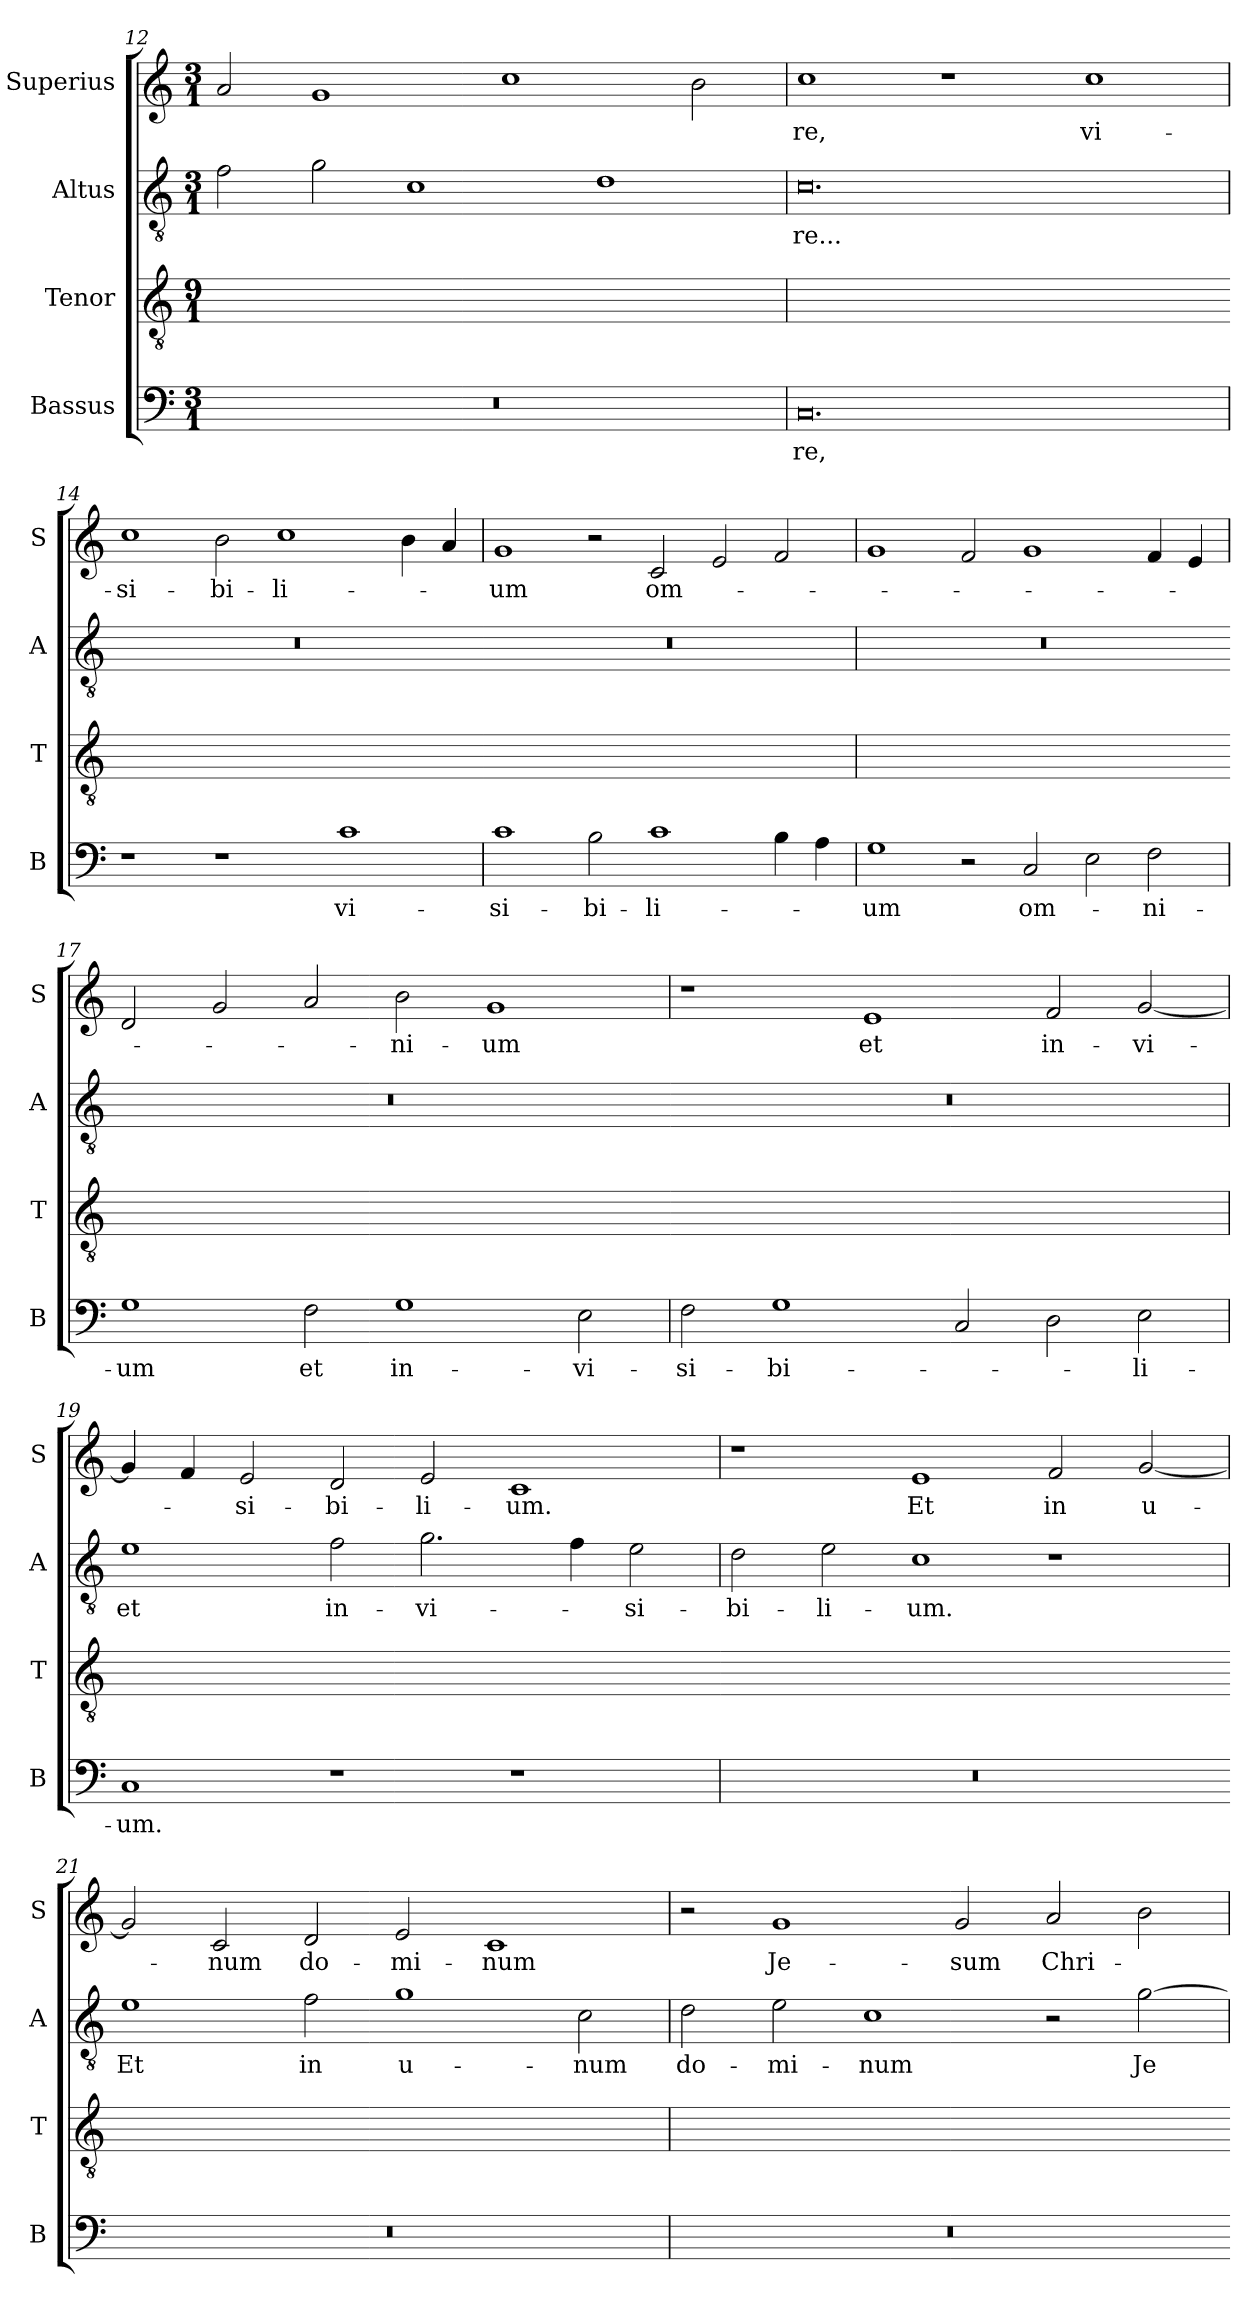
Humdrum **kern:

**kern	**text	**kern	**kern	**text	**kern	**text
*part4	*part4	*part3	*part2	*part2	*part1	*part1
*staff4	*staff4	*staff3	*staff2	*staff2	*staff1	*staff1
*I"Bassus	*	*I"Tenor	*I"Altus	*	*I"Superius	*
*I'B	*	*I'T	*I'A	*	*I'S	*
*clefF4	*	*clefGv2	*clefGv2	*	*clefG2	*
*k[]	*	*k[]	*k[]	*	*k[]	*
*M3/1	*	*M9/1	*M3/1	*	*M3/1	*
=12	=12	=12	=12	=12	=12	=12
!	!	!LO:N:vis=1.	!	!	!	!
0.r	.	0.ryy	2f\	.	2a/	.
.	.	.	2g\	.	1g	.
.	.	.	1c	.	.	.
.	.	.	.	.	1cc	.
.	.	.	1d	.	.	.
.	.	.	.	.	2b\	.
=13	=13	=13	=13	=13	=13	=13
!	!	!LO:N:vis=1.	!	!	!	!
0.C	-re,	0.r	0.c	-re...	1cc	-re,
.	.	.	.	.	1r	.
.	.	.	.	.	1cc	vi-
=14	=14	=14-	=14	=14	=14	=14
!	!	!LO:N:vis=1.	!	!	!	!
1r	.	0.ryy	0.r	.	1cc	-si-
1r	.	.	.	.	2b\	-bi-
.	.	.	.	.	1cc	-li-
1c	vi-	.	.	.	.	.
.	.	.	.	.	4b\	.
.	.	.	.	.	4a/	.
=15	=15	=15-	=15	=15	=15	=15
!	!	!LO:N:vis=1.	!	!	!	!
1c	-si-	0.ryy	0.r	.	1g	-um
2B\	-bi-	.	.	.	2r	.
1c	-li-	.	.	.	2c/	om-
.	.	.	.	.	2e/	.
4B\	.	.	.	.	2f/	.
4A\	.	.	.	.	.	.
=16	=16	=16	=16	=16	=16	=16
!	!	!LO:N:vis=1.	!	!	!	!
1G	-um	0.r	0.r	.	1g	.
2r	.	.	.	.	2f/	.
2C/	om-	.	.	.	1g	.
2E\	.	.	.	.	.	.
2F\	-ni-	.	.	.	4f/	.
.	.	.	.	.	4e/	.
=17	=17	=17-	=17	=17	=17	=17
!	!	!LO:N:vis=1.	!	!	!	!
1G	-um	0.ryy	0.r	.	2d/	.
.	.	.	.	.	2g/	.
2F\	et	.	.	.	2a/	.
1G	in-	.	.	.	2b\	-ni-
.	.	.	.	.	1g	-um
2E\	-vi-	.	.	.	.	.
=18	=18	=18-	=18	=18	=18	=18
!	!	!LO:N:vis=1.	!	!	!	!
2F\	-si-	0.ryy	0.r	.	1r	.
1G	-bi-	.	.	.	.	.
.	.	.	.	.	1e	et
2C/	.	.	.	.	.	.
2D\	.	.	.	.	2f/	in-
2E\	-li-	.	.	.	[2g/	-vi-
=19	=19	=19	=19	=19	=19	=19
!	!	!LO:N:vis=1.	!	!	!	!
1C	-um.	0.r	1e	et	4g/]	.
.	.	.	.	.	4f/	.
.	.	.	.	.	2e/	-si-
1r	.	.	2f\	in-	2d/	-bi-
.	.	.	2.g\	-vi-	2e/	-li-
1r	.	.	.	.	1c	-um.
.	.	.	4f\	.	.	.
.	.	.	2e\	-si-	.	.
=20	=20	=20-	=20	=20	=20	=20
!	!	!LO:N:vis=1.	!	!	!	!
0.r	.	0.ryy	2d\	-bi-	1r	.
.	.	.	2e\	-li-	.	.
.	.	.	1c	-um.	1e	Et
.	.	.	1r	.	2f/	in
.	.	.	.	.	[2g/	u-
=21	=21	=21-	=21	=21	=21	=21
!	!	!LO:N:vis=1.	!	!	!	!
0.r	.	0.ryy	1e	Et	2g/]	.
.	.	.	.	.	2c/	-num
.	.	.	2f\	in	2d/	do-
.	.	.	1g	u-	2e/	-mi-
.	.	.	.	.	1c	-num
.	.	.	2c\	-num	.	.
=22	=22	=22	=22	=22	=22	=22
!	!	!LO:N:vis=1.	!	!	!	!
0.r	.	0.r	2d\	do-	2r	.
.	.	.	2e\	-mi-	1g	Je-
.	.	.	1c	-num	.	.
.	.	.	.	.	2g/	-sum
.	.	.	2r	.	2a/	Chri-
.	.	.	[2g\	Je-	2b\	.
=	=	=-	=	=	=	=
*-	*-	*-	*-	*-	*-	*-
